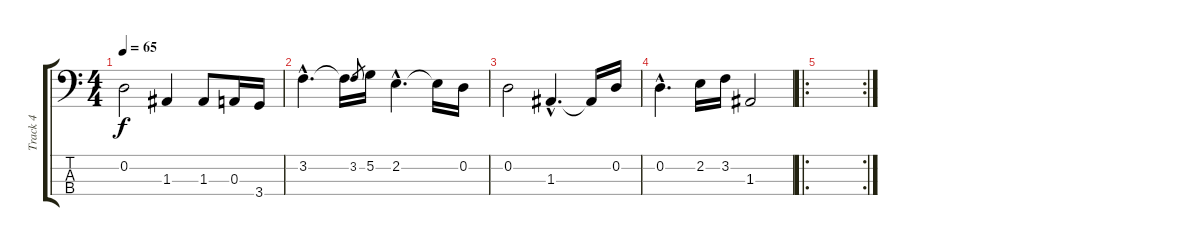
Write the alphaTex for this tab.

\track ("Track 4" "Track 4") {instrument electricbassfinger}
\staff {score tabs}
\tuning (G2 D2 A1 E1) {hide}
\ts (4 4)
\tempo 65
\clef f4
\ks c
0.2.2{dy f} 1.3.4 1.3.8 0.3.16 3.4.16 |
3.2{hac}.4{d} 3.2{t}.16 3.2.8{gr} 5.2.16 2.2{hac}.4{d} 2.2{t}.16 0.2.16 |
0.2.2 1.3{hac}.4{d} 1.3{t}.16 0.2.16 |
0.2{hac}.4{d} 2.2.16 3.2.16 1.3.2 |
\ro
\rc 2
